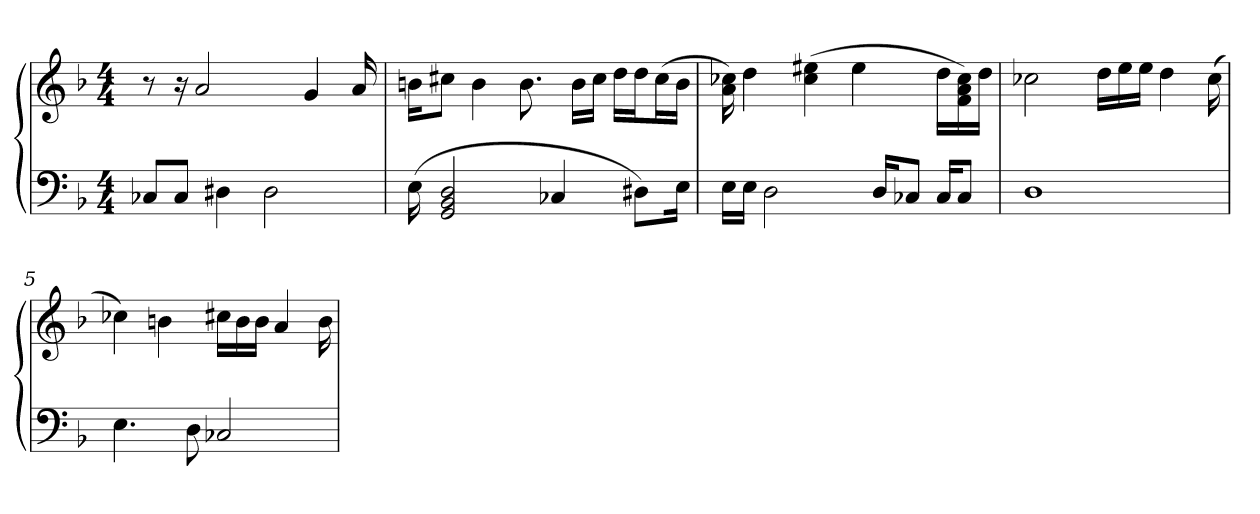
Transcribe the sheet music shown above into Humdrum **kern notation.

**kern	**kern
*part1	*part1
*staff2	*staff1
*clefF4	*clefG2
*k[b-]	*k[b-]
*M4/4	*M4/4
=1	=1
8C-X/L	8r
8C-/J	16r
.	2a
4D#X	.
2D#	.
.	4g
.	16a
=2	=2
(16E	16bn\KL
2GG 2BB- 2D	8cc#X\J
.	4b
.	8.b
4C-X	.
.	16b\LL
.	16cc#\JJ
.	16dd\LL
8D#X\L)	16dd\J
.	(16cc#\L
16E\Jk	16b\JJ
=3	=3
16E\LL	16a 16cc-X)
16E\JJ	4dd
2D	.
.	(4cc- 4ee#X
.	4ee#
16D/KL	.
8C-X/J	.
16C-/KL	16dd\LL
8C-/J	16f\ 16a\ 16cc-\)
.	16dd\JJ
=4	=4
1D	2cc-X
.	16dd\LL
.	16ee\
.	16ee\JJ
.	4dd
.	(16cc-
=5	=5
4.E	4cc-X)
.	4bn
8D	.
2C-X	16cc#X\LL
.	16b\
.	16b\JJ
.	4a
.	16b
=	=
*-	*-
